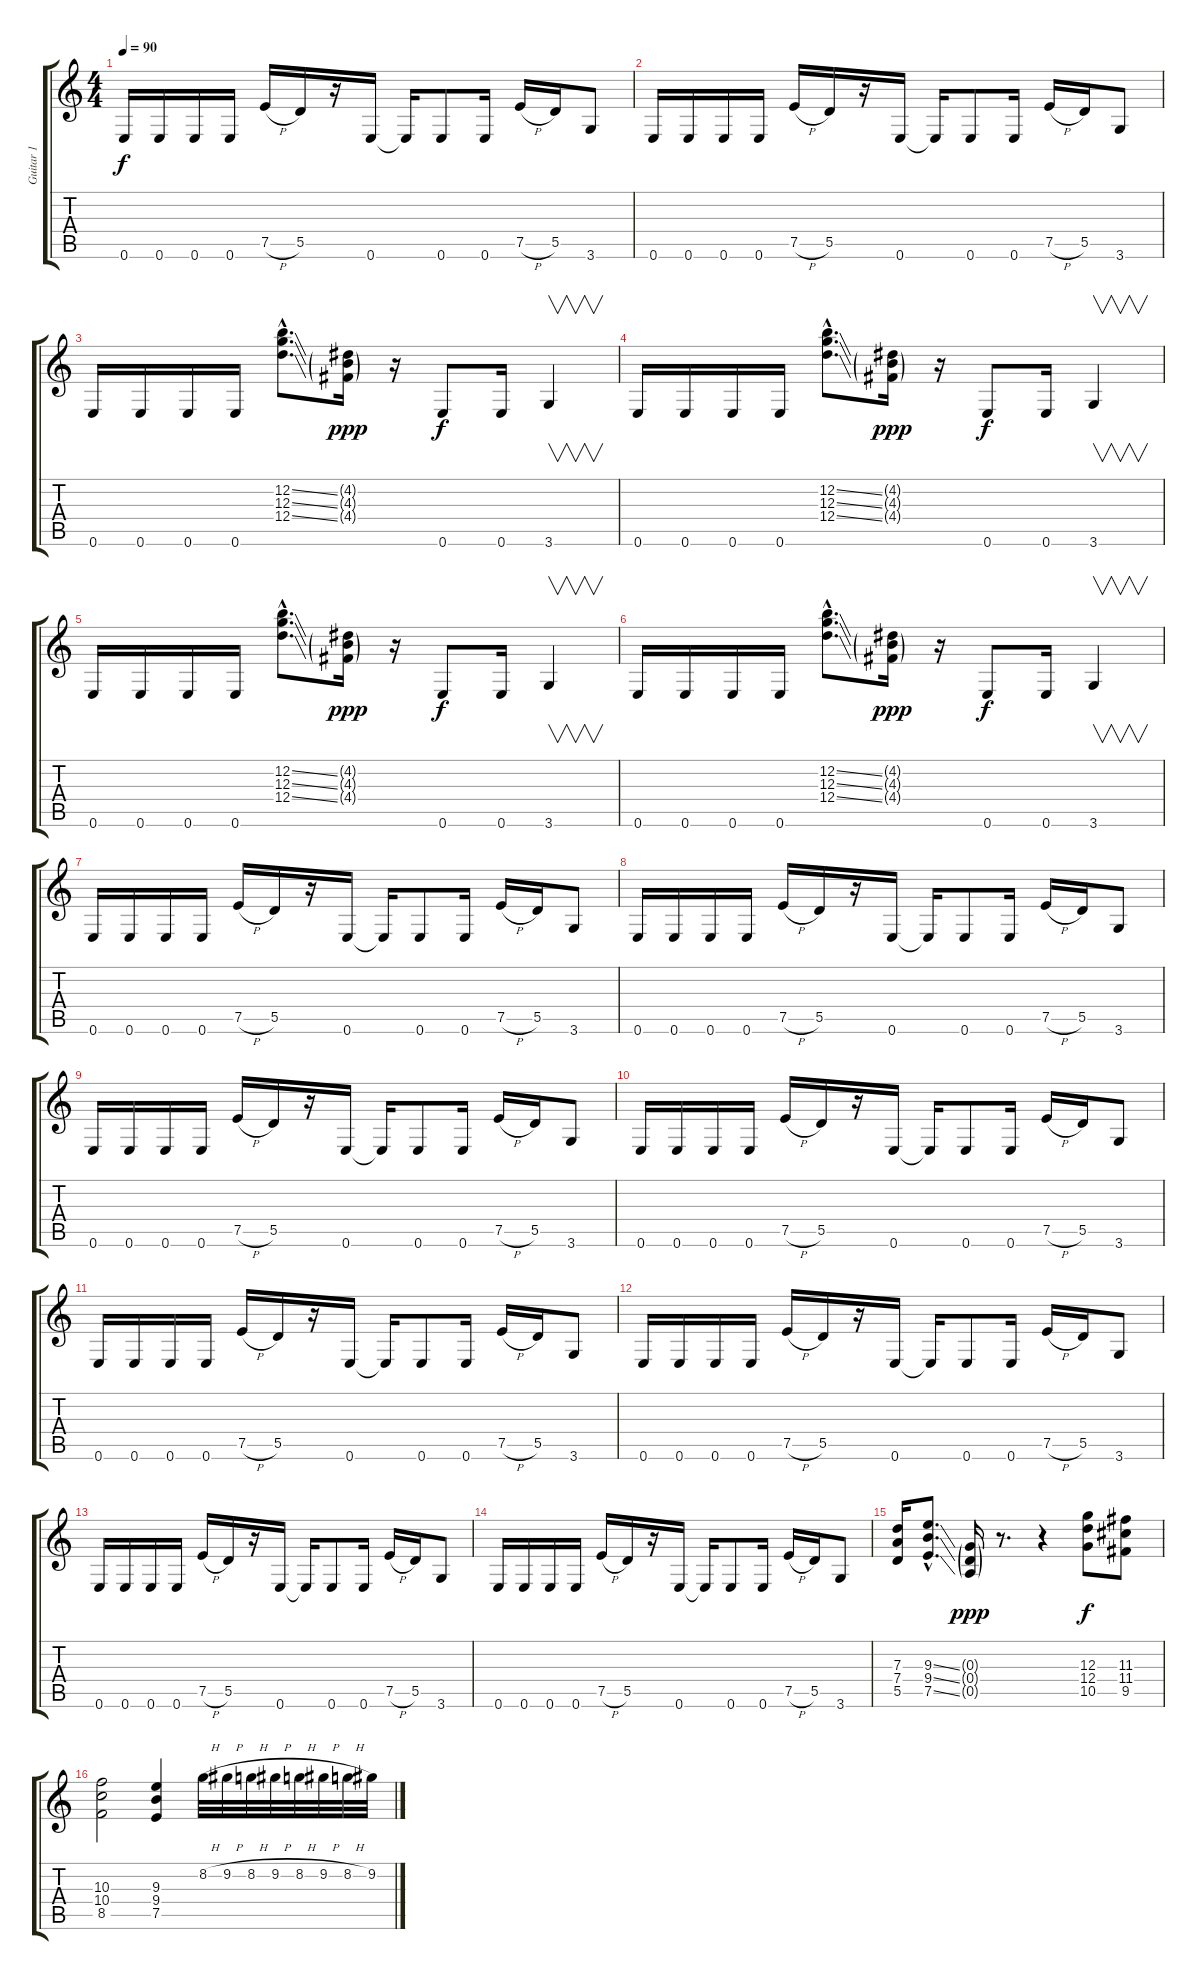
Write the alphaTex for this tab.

\track ("Guitar 1" "Guitar 1") {instrument distortionguitar}
\staff {score tabs}
\tuning (E4 B3 G3 D3 A2 E2) {hide}
\ts (4 4)
\tempo 90
\clef g2
\ks c
0.6.16{dy f} 0.6.16 0.6.16 0.6.16 7.5{h}.16 5.5.16 r.16 0.6.16 0.6{t}.16 0.6.8 0.6.16 7.5{h}.16 5.5.16 3.6.8 |
0.6.16 0.6.16 0.6.16 0.6.16 7.5{h}.16 5.5.16 r.16 0.6.16 0.6{t}.16 0.6.8 0.6.16 7.5{h}.16 5.5.16 3.6.8 |
0.6.16 0.6.16 0.6.16 0.6.16 (12.2{ss hac} 12.3{ss hac} 12.4{ss hac}).8{d} (4.2{g} 4.3{g} 4.4{g}).16{dy ppp} r.16 0.6.8{dy f} 0.6.16 3.6.4{v} |
0.6.16 0.6.16 0.6.16 0.6.16 (12.2{ss hac} 12.3{ss hac} 12.4{ss hac}).8{d} (4.2{g} 4.3{g} 4.4{g}).16{dy ppp} r.16 0.6.8{dy f} 0.6.16 3.6.4{v} |
0.6.16 0.6.16 0.6.16 0.6.16 (12.2{ss hac} 12.3{ss hac} 12.4{ss hac}).8{d} (4.2{g} 4.3{g} 4.4{g}).16{dy ppp} r.16 0.6.8{dy f} 0.6.16 3.6.4{v} |
0.6.16 0.6.16 0.6.16 0.6.16 (12.2{ss hac} 12.3{ss hac} 12.4{ss hac}).8{d} (4.2{g} 4.3{g} 4.4{g}).16{dy ppp} r.16 0.6.8{dy f} 0.6.16 3.6.4{v} |
0.6.16 0.6.16 0.6.16 0.6.16 7.5{h}.16 5.5.16 r.16 0.6.16 0.6{t}.16 0.6.8 0.6.16 7.5{h}.16 5.5.16 3.6.8 |
0.6.16 0.6.16 0.6.16 0.6.16 7.5{h}.16 5.5.16 r.16 0.6.16 0.6{t}.16 0.6.8 0.6.16 7.5{h}.16 5.5.16 3.6.8 |
0.6.16 0.6.16 0.6.16 0.6.16 7.5{h}.16 5.5.16 r.16 0.6.16 0.6{t}.16 0.6.8 0.6.16 7.5{h}.16 5.5.16 3.6.8 |
0.6.16 0.6.16 0.6.16 0.6.16 7.5{h}.16 5.5.16 r.16 0.6.16 0.6{t}.16 0.6.8 0.6.16 7.5{h}.16 5.5.16 3.6.8 |
0.6.16 0.6.16 0.6.16 0.6.16 7.5{h}.16 5.5.16 r.16 0.6.16 0.6{t}.16 0.6.8 0.6.16 7.5{h}.16 5.5.16 3.6.8 |
0.6.16 0.6.16 0.6.16 0.6.16 7.5{h}.16 5.5.16 r.16 0.6.16 0.6{t}.16 0.6.8 0.6.16 7.5{h}.16 5.5.16 3.6.8 |
0.6.16 0.6.16 0.6.16 0.6.16 7.5{h}.16 5.5.16 r.16 0.6.16 0.6{t}.16 0.6.8 0.6.16 7.5{h}.16 5.5.16 3.6.8 |
0.6.16 0.6.16 0.6.16 0.6.16 7.5{h}.16 5.5.16 r.16 0.6.16 0.6{t}.16 0.6.8 0.6.16 7.5{h}.16 5.5.16 3.6.8 |
(7.3 7.4 5.5).16 (9.3{ss hac} 9.4{ss hac} 7.5{ss hac}).8{d} (0.3{g} 0.4{g} 0.5{g}).16{dy ppp} r.8{d} r.4 (12.3 12.4 10.5).8{dy f} (11.3 11.4 9.5).8 |
(10.3 10.4 8.5).2 (9.3 9.4 7.5).4 8.2{h}.32 9.2{h}.32 8.2{h}.32 9.2{h}.32 8.2{h}.32 9.2{h}.32 8.2{h}.32 9.2.32
